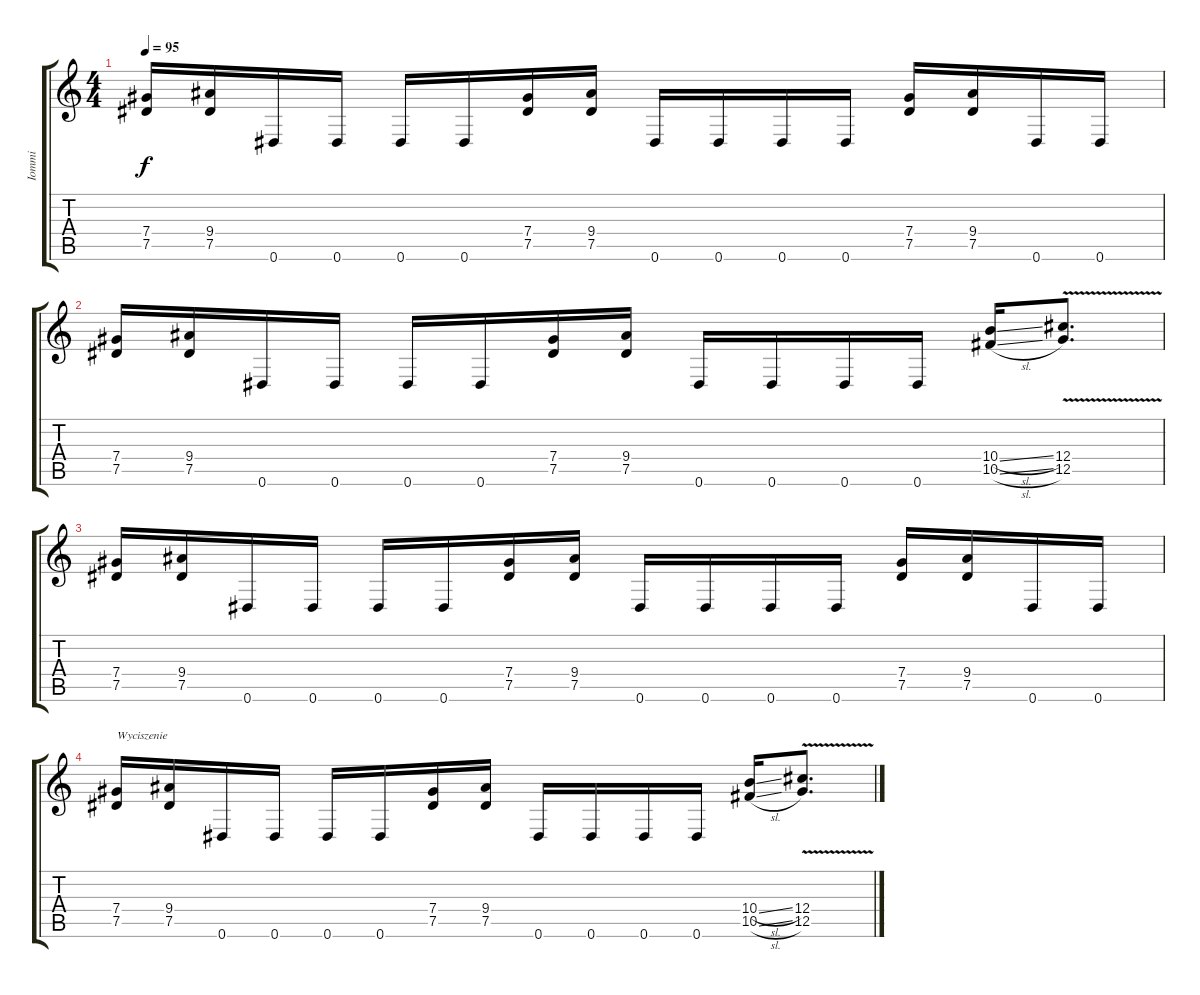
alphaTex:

\track ("Iommi" "Iommi") {instrument distortionguitar}
\staff {score tabs}
\tuning (Eb4 Bb3 Gb3 Db3 Ab2 Eb2) {hide}
\ts (4 4)
\tempo 95
\clef g2
\ks c
(7.4 7.5).16{dy f} (9.4 7.5).16 0.6.16 0.6.16 0.6.16 0.6.16 (7.4 7.5).16 (9.4 7.5).16 0.6.16 0.6.16 0.6.16 0.6.16 (7.4 7.5).16 (9.4 7.5).16 0.6.16 0.6.16 |
(7.4 7.5).16 (9.4 7.5).16 0.6.16 0.6.16 0.6.16 0.6.16 (7.4 7.5).16 (9.4 7.5).16 0.6.16 0.6.16 0.6.16 0.6.16 (10.4{sl} 10.5{sl}).16 (12.4{v} 12.5{v}).8{d} |
(7.4 7.5).16 (9.4 7.5).16 0.6.16 0.6.16 0.6.16 0.6.16 (7.4 7.5).16 (9.4 7.5).16 0.6.16 0.6.16 0.6.16 0.6.16 (7.4 7.5).16 (9.4 7.5).16 0.6.16 0.6.16 |
(7.4 7.5).16{txt "Wyciszenie"} (9.4 7.5).16 0.6.16 0.6.16 0.6.16 0.6.16 (7.4 7.5).16 (9.4 7.5).16 0.6.16 0.6.16 0.6.16 0.6.16 (10.4{sl} 10.5{sl}).16 (12.4{v} 12.5{v}).8{d}
